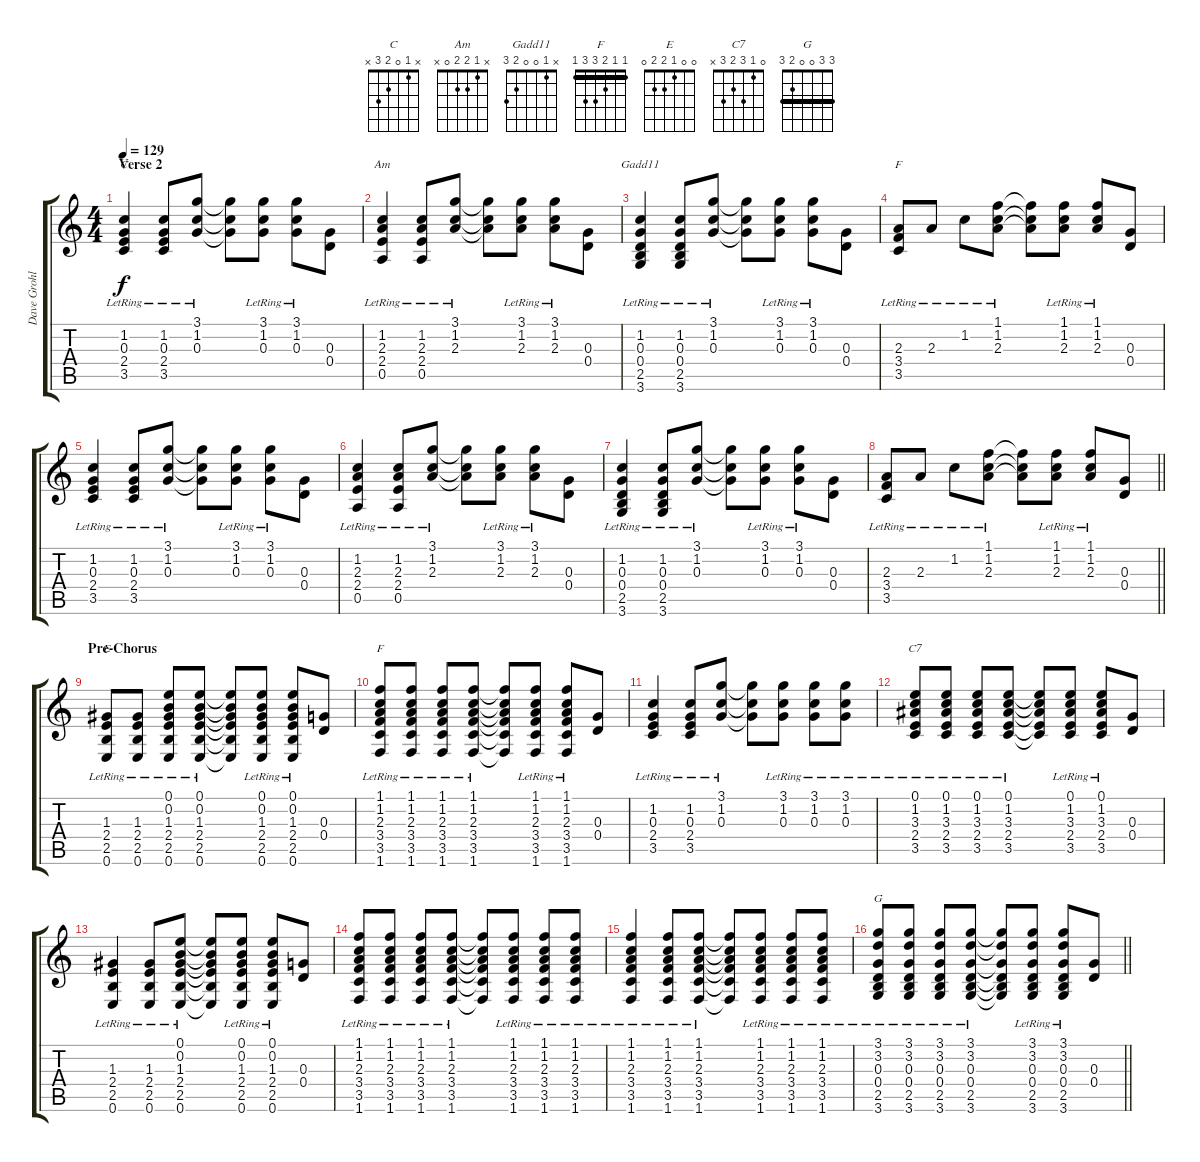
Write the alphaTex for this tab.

\track ("Dave Grohl" "Dave Grohl") {instrument electricguitarclean}
\staff {score tabs}
\tuning (E4 B3 G3 D3 A2 E2) {hide}
\chord ("C" x 1 0 2 3 x)
\chord ("Am" x 1 2 2 0 x)
\chord ("Gadd11" x 1 0 0 2 3)
\chord ("F" x x 2 3 3 x)
\chord ("E" 0 0 1 2 2 0)
\chord ("F" 1 1 2 3 3 1) {barre 1}
\chord ("C7" 0 1 3 2 3 x)
\chord ("G" 3 3 0 0 2 3) {barre 3}
\ts (4 4)
\section ("" "Verse 2")
\tempo 129
\clef g2
\ks c
(1.2{lr} 0.3{lr} 2.4{lr} 3.5{lr}).4{ch "C" dy f} (1.2{lr} 0.3{lr} 2.4{lr} 3.5{lr}).8 (3.1{lr} 1.2{lr} 0.3{lr}).8 (3.1{t} 1.2{t} 0.3{t}).8 (3.1{lr} 1.2{lr} 0.3{lr}).8 (3.1{lr} 1.2{lr} 0.3{lr}).8 (0.3 0.4).8 |
(1.2{lr} 2.3{lr} 2.4{lr} 0.5{lr}).4{ch "Am"} (1.2{lr} 2.3{lr} 2.4{lr} 0.5{lr}).8 (3.1{lr} 1.2{lr} 2.3{lr}).8 (3.1{t} 1.2{t} 2.3{t}).8 (3.1{lr} 1.2{lr} 2.3{lr}).8 (3.1{lr} 1.2{lr} 2.3{lr}).8 (0.3 0.4).8 |
(1.2{lr} 0.3{lr} 0.4{lr} 2.5{lr} 3.6{lr}).4{ch "Gadd11"} (1.2{lr} 0.3{lr} 0.4{lr} 2.5{lr} 3.6{lr}).8 (3.1{lr} 1.2{lr} 0.3{lr}).8 (3.1{t} 1.2{t} 0.3{t}).8 (3.1{lr} 1.2{lr} 0.3{lr}).8 (3.1{lr} 1.2{lr} 0.3{lr}).8 (0.3 0.4).8 |
(2.3{lr} 3.4{lr} 3.5{lr}).8{ch "F"} 2.3{lr}.8 1.2{lr}.8 (1.1{lr} 1.2{lr} 2.3{lr}).8 (1.1{t} 1.2{t} 2.3{t}).8 (1.1{lr} 1.2{lr} 2.3{lr}).8 (1.1{lr} 1.2{lr} 2.3{lr}).8 (0.3 0.4).8 |
(1.2{lr} 0.3{lr} 2.4{lr} 3.5{lr}).4 (1.2{lr} 0.3{lr} 2.4{lr} 3.5{lr}).8 (3.1{lr} 1.2{lr} 0.3{lr}).8 (3.1{t} 1.2{t} 0.3{t}).8 (3.1{lr} 1.2{lr} 0.3{lr}).8 (3.1{lr} 1.2{lr} 0.3{lr}).8 (0.3 0.4).8 |
(1.2{lr} 2.3{lr} 2.4{lr} 0.5{lr}).4 (1.2{lr} 2.3{lr} 2.4{lr} 0.5{lr}).8 (3.1{lr} 1.2{lr} 2.3{lr}).8 (3.1{t} 1.2{t} 2.3{t}).8 (3.1{lr} 1.2{lr} 2.3{lr}).8 (3.1{lr} 1.2{lr} 2.3{lr}).8 (0.3 0.4).8 |
(1.2{lr} 0.3{lr} 0.4{lr} 2.5{lr} 3.6{lr}).4 (1.2{lr} 0.3{lr} 0.4{lr} 2.5{lr} 3.6{lr}).8 (3.1{lr} 1.2{lr} 0.3{lr}).8 (3.1{t} 1.2{t} 0.3{t}).8 (3.1{lr} 1.2{lr} 0.3{lr}).8 (3.1{lr} 1.2{lr} 0.3{lr}).8 (0.3 0.4).8 |
\barLineRight lightlight
(2.3{lr} 3.4{lr} 3.5{lr}).8 2.3{lr}.8 1.2{lr}.8 (1.1{lr} 1.2{lr} 2.3{lr}).8 (1.1{t} 1.2{t} 2.3{t}).8 (1.1{lr} 1.2{lr} 2.3{lr}).8 (1.1{lr} 1.2{lr} 2.3{lr}).8 (0.3 0.4).8 |
\section ("" "Pre-Chorus")
(1.3{lr} 2.4{lr} 2.5{lr} 0.6{lr}).8{ch "E"} (1.3{lr} 2.4{lr} 2.5{lr} 0.6{lr}).8 (0.1{lr} 0.2{lr} 1.3{lr} 2.4{lr} 2.5{lr} 0.6{lr}).8 (0.1{lr} 0.2{lr} 1.3{lr} 2.4{lr} 2.5{lr} 0.6{lr}).8 (0.1{t} 0.2{t} 1.3{t} 2.4{t} 2.5{t} 0.6{t}).8 (0.1{lr} 0.2{lr} 1.3{lr} 2.4{lr} 2.5{lr} 0.6{lr}).8 (0.1{lr} 0.2{lr} 1.3{lr} 2.4{lr} 2.5{lr} 0.6{lr}).8 (0.3 0.4).8 |
(1.1{lr} 1.2{lr} 2.3{lr} 3.4{lr} 3.5{lr} 1.6{lr}).8{ch "F"} (1.1{lr} 1.2{lr} 2.3{lr} 3.4{lr} 3.5{lr} 1.6{lr}).8 (1.1{lr} 1.2{lr} 2.3{lr} 3.4{lr} 3.5{lr} 1.6{lr}).8 (1.1{lr} 1.2{lr} 2.3{lr} 3.4{lr} 3.5{lr} 1.6{lr}).8 (1.1{t} 1.2{t} 2.3{t} 3.4{t} 3.5{t} 1.6{t}).8 (1.1{lr} 1.2{lr} 2.3{lr} 3.4{lr} 3.5{lr} 1.6{lr}).8 (1.1{lr} 1.2{lr} 2.3{lr} 3.4{lr} 3.5{lr} 1.6{lr}).8 (0.3 0.4).8 |
(1.2{lr} 0.3{lr} 2.4{lr} 3.5{lr}).4 (1.2{lr} 0.3{lr} 2.4{lr} 3.5{lr}).8 (3.1{lr} 1.2{lr} 0.3{lr}).8 (3.1{t} 1.2{t} 0.3{t}).8 (3.1{lr} 1.2{lr} 0.3{lr}).8 (3.1{lr} 1.2{lr} 0.3{lr}).8 (3.1{lr} 1.2{lr} 0.3{lr}).8 |
(0.1{lr} 1.2{lr} 3.3{lr} 2.4{lr} 3.5{lr}).8{ch "C7"} (0.1{lr} 1.2{lr} 3.3{lr} 2.4{lr} 3.5{lr}).8 (0.1{lr} 1.2{lr} 3.3{lr} 2.4{lr} 3.5{lr}).8 (0.1{lr} 1.2{lr} 3.3{lr} 2.4{lr} 3.5{lr}).8 (0.1{t} 1.2{t} 3.3{t} 2.4{t} 3.5{t}).8 (0.1{lr} 1.2{lr} 3.3{lr} 2.4{lr} 3.5{lr}).8 (0.1{lr} 1.2{lr} 3.3{lr} 2.4{lr} 3.5{lr}).8 (0.3 0.4).8 |
(1.3{lr} 2.4{lr} 2.5{lr} 0.6{lr}).4 (1.3{lr} 2.4{lr} 2.5{lr} 0.6{lr}).8 (0.1{lr} 0.2{lr} 1.3{lr} 2.4{lr} 2.5{lr} 0.6{lr}).8 (0.1{t} 0.2{t} 1.3{t} 2.4{t} 2.5{t} 0.6{t}).8 (0.1{lr} 0.2{lr} 1.3{lr} 2.4{lr} 2.5{lr} 0.6{lr}).8 (0.1{lr} 0.2{lr} 1.3{lr} 2.4{lr} 2.5{lr} 0.6{lr}).8 (0.3 0.4).8 |
(1.1{lr} 1.2{lr} 2.3{lr} 3.4{lr} 3.5{lr} 1.6{lr}).8 (1.1{lr} 1.2{lr} 2.3{lr} 3.4{lr} 3.5{lr} 1.6{lr}).8 (1.1{lr} 1.2{lr} 2.3{lr} 3.4{lr} 3.5{lr} 1.6{lr}).8 (1.1{lr} 1.2{lr} 2.3{lr} 3.4{lr} 3.5{lr} 1.6{lr}).8 (1.1{t} 1.2{t} 2.3{t} 3.4{t} 3.5{t} 1.6{t}).8 (1.1{lr} 1.2{lr} 2.3{lr} 3.4{lr} 3.5{lr} 1.6{lr}).8 (1.1{lr} 1.2{lr} 2.3{lr} 3.4{lr} 3.5{lr} 1.6{lr}).8 (1.1{lr} 1.2{lr} 2.3{lr} 3.4{lr} 3.5{lr} 1.6{lr}).8 |
(1.1{lr} 1.2{lr} 2.3{lr} 3.4{lr} 3.5{lr} 1.6{lr}).4 (1.1{lr} 1.2{lr} 2.3{lr} 3.4{lr} 3.5{lr} 1.6{lr}).8 (1.1{lr} 1.2{lr} 2.3{lr} 3.4{lr} 3.5{lr} 1.6{lr}).8 (1.1{t} 1.2{t} 2.3{t} 3.4{t} 3.5{t} 1.6{t}).8 (1.1{lr} 1.2{lr} 2.3{lr} 3.4{lr} 3.5{lr} 1.6{lr}).8 (1.1{lr} 1.2{lr} 2.3{lr} 3.4{lr} 3.5{lr} 1.6{lr}).8 (1.1{lr} 1.2{lr} 2.3{lr} 3.4{lr} 3.5{lr} 1.6{lr}).8 |
\barLineRight lightlight
(3.1{lr} 3.2{lr} 0.3{lr} 0.4{lr} 2.5{lr} 3.6{lr}).8{ch "G"} (3.1{lr} 3.2{lr} 0.3{lr} 0.4{lr} 2.5{lr} 3.6{lr}).8 (3.1{lr} 3.2{lr} 0.3{lr} 0.4{lr} 2.5{lr} 3.6{lr}).8 (3.1{lr} 3.2{lr} 0.3{lr} 0.4{lr} 2.5{lr} 3.6{lr}).8 (3.1{t} 3.2{t} 0.3{t} 0.4{t} 2.5{t} 3.6{t}).8 (3.1{lr} 3.2{lr} 0.3{lr} 0.4{lr} 2.5{lr} 3.6{lr}).8 (3.1{lr} 3.2{lr} 0.3{lr} 0.4{lr} 2.5{lr} 3.6{lr}).8 (0.3 0.4).8
